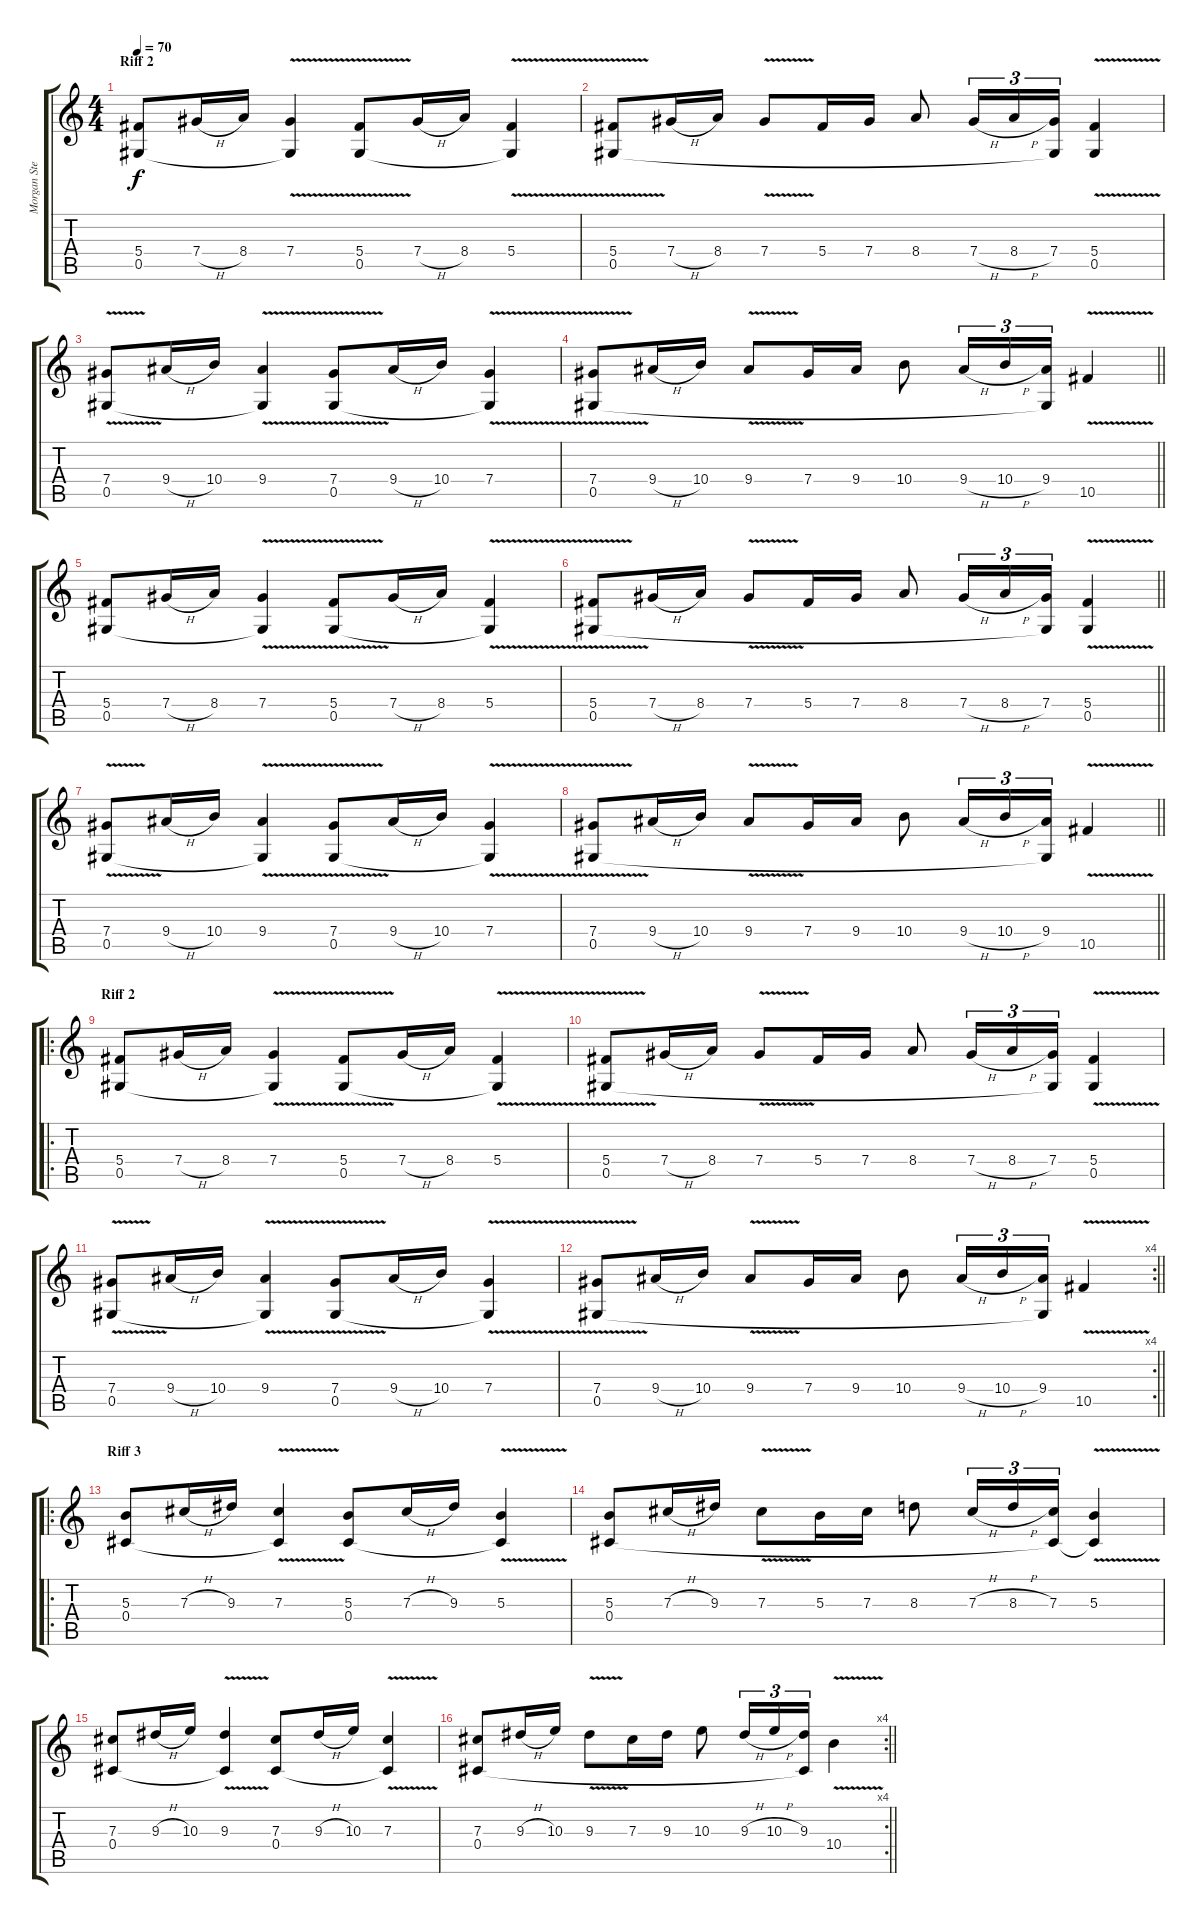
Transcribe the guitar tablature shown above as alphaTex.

\track ("Morgan Steinmeyer Håkansson" "Morgan Ste") {instrument distortionguitar}
\staff {score tabs}
\tuning (Eb4 Bb3 Gb3 Db3 Ab2 Eb2) {hide}
\ts (4 4)
\section ("" "Riff 2")
\tempo 70
\clef g2
\ks c
(5.4 0.5).8{dy f} 7.4{h}.16 8.4.16 (7.4{v} 0.5{t}).4 (5.4{v} 0.5).8 7.4{h}.16 8.4.16 (5.4{v} 0.5{t}).4 |
(5.4{v} 0.5).8 7.4{h}.16 8.4.16 7.4{v}.8 5.4.16 7.4.16 8.4.8 7.4{h}.16{tu (3 2)} 8.4{h}.16{tu (3 2)} (7.4 0.5{t}).16{tu (3 2)} (5.4{v} 0.5).4 |
(7.4{v} 0.5).8 9.4{h}.16 10.4.16 (9.4{v} 0.5{t}).4 (7.4{v} 0.5).8 9.4{h}.16 10.4.16 (7.4{v} 0.5{t}).4 |
\barLineRight lightlight
(7.4{v} 0.5).8 9.4{h}.16 10.4.16 9.4{v}.8 7.4.16 9.4.16 10.4.8 9.4{h}.16{tu (3 2)} 10.4{h}.16{tu (3 2)} (9.4 0.5{t}).16{tu (3 2)} 10.5{v}.4 |
(5.4 0.5).8 7.4{h}.16 8.4.16 (7.4{v} 0.5{t}).4 (5.4{v} 0.5).8 7.4{h}.16 8.4.16 (5.4{v} 0.5{t}).4 |
\barLineRight lightlight
(5.4{v} 0.5).8 7.4{h}.16 8.4.16 7.4{v}.8 5.4.16 7.4.16 8.4.8 7.4{h}.16{tu (3 2)} 8.4{h}.16{tu (3 2)} (7.4 0.5{t}).16{tu (3 2)} (5.4{v} 0.5).4 |
(7.4{v} 0.5).8 9.4{h}.16 10.4.16 (9.4{v} 0.5{t}).4 (7.4{v} 0.5).8 9.4{h}.16 10.4.16 (7.4{v} 0.5{t}).4 |
\barLineRight lightlight
(7.4{v} 0.5).8 9.4{h}.16 10.4.16 9.4{v}.8 7.4.16 9.4.16 10.4.8 9.4{h}.16{tu (3 2)} 10.4{h}.16{tu (3 2)} (9.4 0.5{t}).16{tu (3 2)} 10.5{v}.4 |
\ro
\section ("" "Riff 2")
(5.4 0.5).8 7.4{h}.16 8.4.16 (7.4{v} 0.5{t}).4 (5.4{v} 0.5).8 7.4{h}.16 8.4.16 (5.4{v} 0.5{t}).4 |
(5.4{v} 0.5).8 7.4{h}.16 8.4.16 7.4{v}.8 5.4.16 7.4.16 8.4.8 7.4{h}.16{tu (3 2)} 8.4{h}.16{tu (3 2)} (7.4 0.5{t}).16{tu (3 2)} (5.4{v} 0.5).4 |
(7.4{v} 0.5).8 9.4{h}.16 10.4.16 (9.4{v} 0.5{t}).4 (7.4{v} 0.5).8 9.4{h}.16 10.4.16 (7.4{v} 0.5{t}).4 |
\rc 4
\barLineRight lightlight
(7.4{v} 0.5).8 9.4{h}.16 10.4.16 9.4{v}.8 7.4.16 9.4.16 10.4.8 9.4{h}.16{tu (3 2)} 10.4{h}.16{tu (3 2)} (9.4 0.5{t}).16{tu (3 2)} 10.5{v}.4 |
\ro
\section ("" "Riff 3")
(5.3 0.4).8 7.3{h}.16 9.3.16 (7.3{v} 0.4{t}).4 (5.3 0.4).8 7.3{h}.16 9.3.16 (5.3{v} 0.4{t}).4 |
(5.3 0.4).8 7.3{h}.16 9.3.16 7.3{v}.8 5.3.16 7.3.16 8.3.8 7.3{h}.16{tu (3 2)} 8.3{h}.16{tu (3 2)} (7.3 0.4{t}).16{tu (3 2)} (5.3{v} 0.4{t}).4 |
(7.3 0.4).8 9.3{h}.16 10.3.16 (9.3{v} 0.4{t}).4 (7.3 0.4).8 9.3{h}.16 10.3.16 (7.3{v} 0.4{t}).4 |
\rc 4
\barLineRight lightlight
(7.3 0.4).8 9.3{h}.16 10.3.16 9.3{v}.8 7.3.16 9.3.16 10.3.8 9.3{h}.16{tu (3 2)} 10.3{h}.16{tu (3 2)} (9.3 0.4{t}).16{tu (3 2)} 10.4{v}.4
